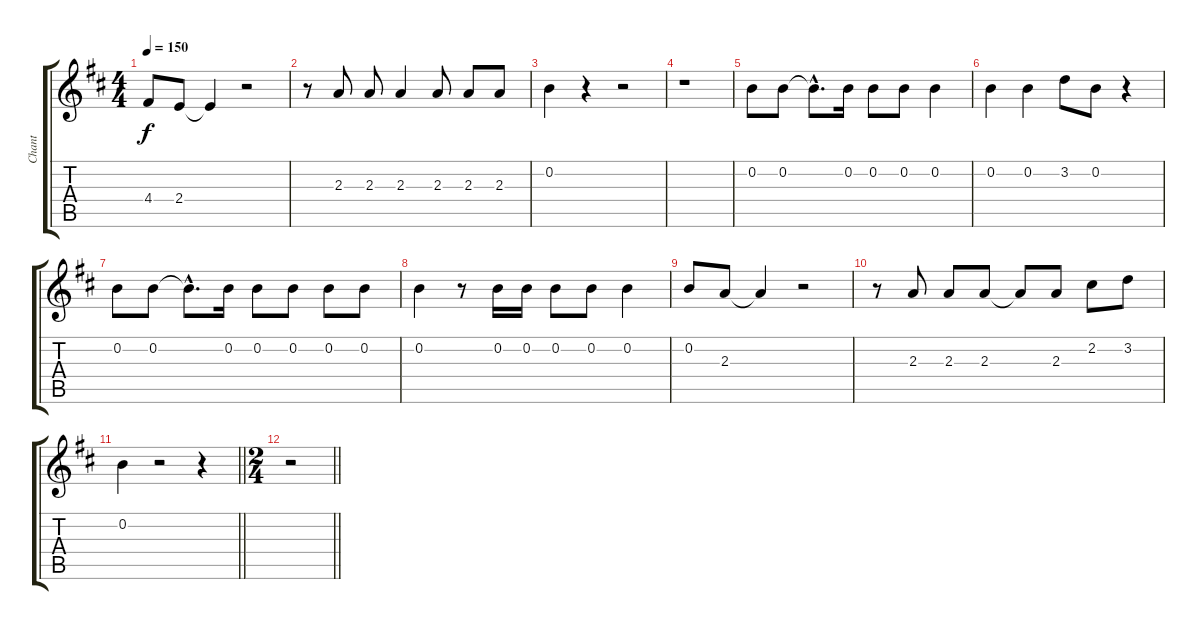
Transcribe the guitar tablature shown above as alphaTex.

\track ("Chant" "Chant") {instrument electricguitarmuted}
\staff {score tabs}
\tuning (E4 B3 G3 D3 A2 E2) {hide}
\ts (4 4)
\tempo 150
\clef g2
\ks d
4.4.8{dy f} 2.4.8 2.4{t}.4 r.2 |
r.8 2.3.8 2.3.8 2.3.4 2.3.8 2.3.8 2.3.8 |
0.2.4 r.4 r.2 |
r.1 |
0.2.8 0.2.8 0.2{hac t}.8{d} 0.2.16 0.2.8 0.2.8 0.2.4 |
0.2.4 0.2.4 3.2.8 0.2.8 r.4 |
0.2.8 0.2.8 0.2{hac t}.8{d} 0.2.16 0.2.8 0.2.8 0.2.8 0.2.8 |
0.2.4 r.8 0.2.16 0.2.16 0.2.8 0.2.8 0.2.4 |
0.2.8 2.3.8 2.3{t}.4 r.2 |
r.8 2.3.8 2.3.8 2.3.8 2.3{t}.8 2.3.8 2.2.8 3.2.8 |
\barLineRight lightlight
0.2.4 r.2 r.4 |
\ts (2 4)
\barLineRight lightlight
r.2
